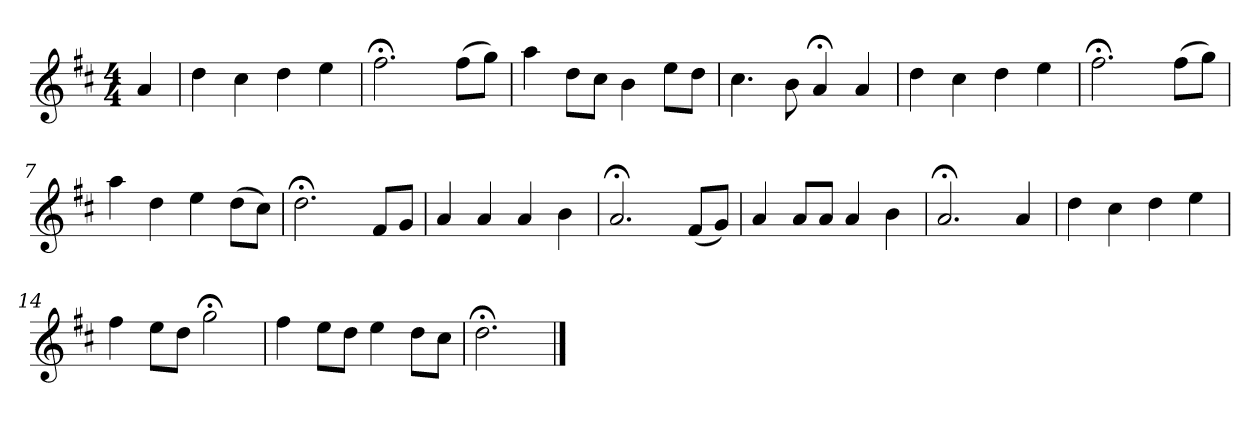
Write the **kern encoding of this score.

**kern
*part1
*staff1
*k[f#c#]
*D:
*M4/4
*MM120
=
4a
=1
4dd
4cc#
4dd
4ee
=2
2.ff#;<
(8ff#L
8ggJ)
=3
4aa
8ddL
8cc#J
4b
8eeL
8ddJ
=4
4.cc#
8b
4a;<
4a
=5
4dd
4cc#
4dd
4ee
=6
2.ff#;<
(8ff#L
8ggJ)
=7
4aa
4dd
4ee
(8ddL
8cc#J)
=8
2.dd;<
8f#L
8gJ
=9
4a
4a
4a
4b
=10
2.a;<
(8f#L
8gJ)
=11
4a
8aL
8aJ
4a
4b
=12
2.a;<
4a
=13
4dd
4cc#
4dd
4ee
=14
4ff#
8eeL
8ddJ
2gg;<
=15
4ff#
8eeL
8ddJ
4ee
8ddL
8cc#J
=16
2.dd;<
==
*-
